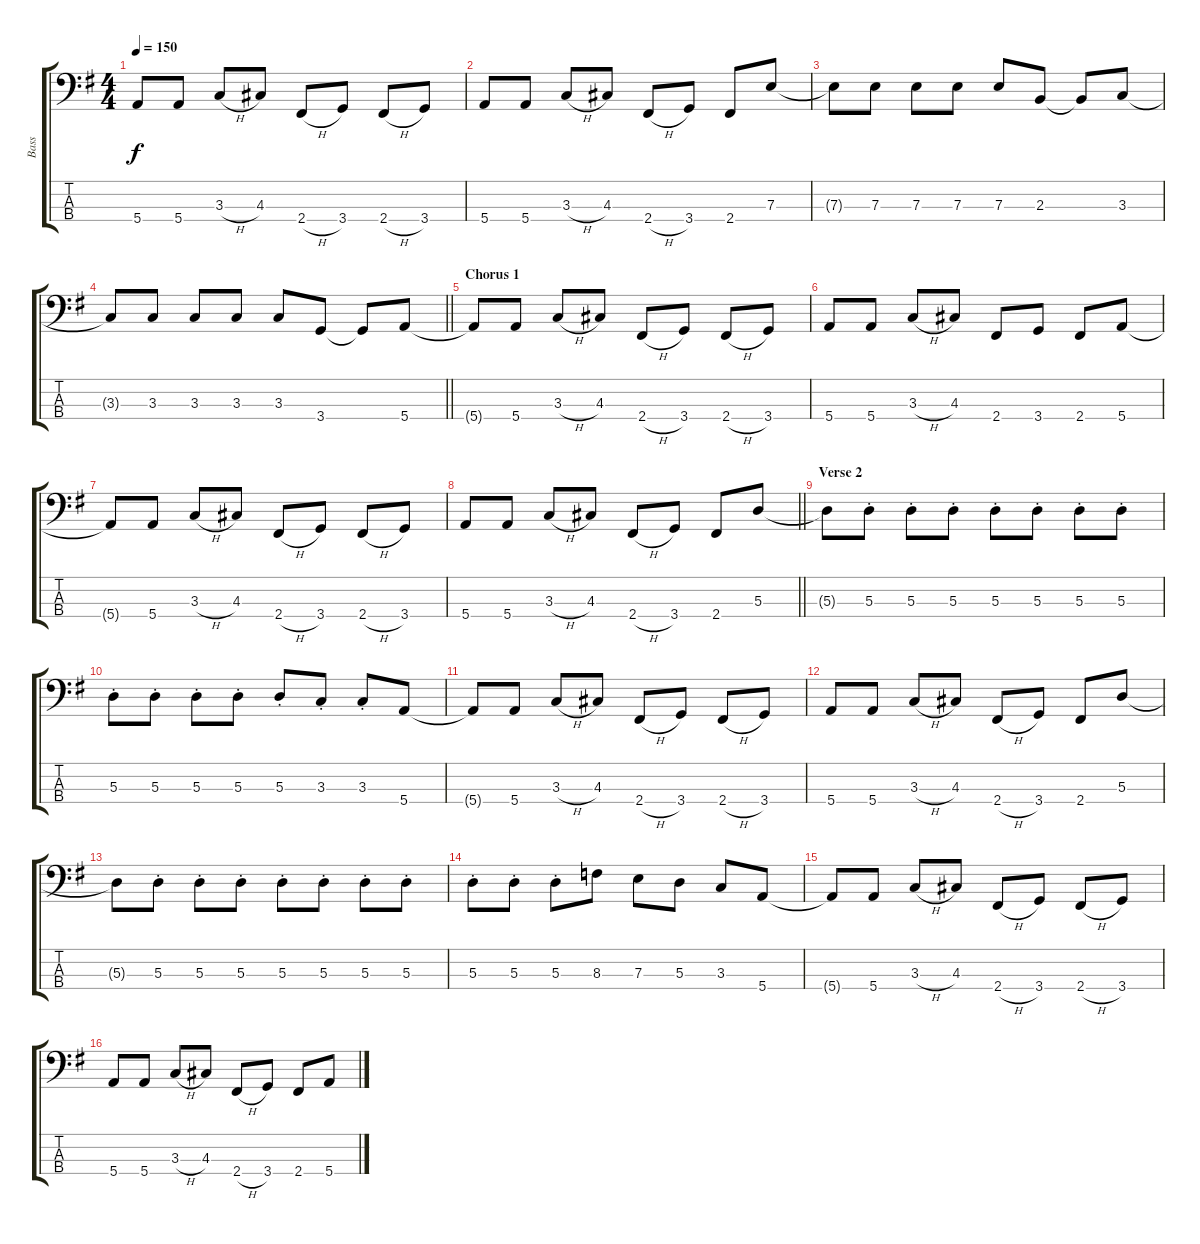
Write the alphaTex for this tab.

\track ("Bass" "Bass") {instrument electricbassfinger}
\staff {score tabs}
\tuning (G2 D2 A1 E1) {hide}
\ts (4 4)
\tempo 150
\clef f4
\ks g
5.4{t}.8{dy f} 5.4.8 3.3{h}.8 4.3.8 2.4{h}.8 3.4.8 2.4{h}.8 3.4.8 |
5.4.8 5.4.8 3.3{h}.8 4.3.8 2.4{h}.8 3.4.8 2.4.8 7.3.8 |
7.3{t}.8 7.3.8 7.3.8 7.3.8 7.3.8 2.3.8 2.3{t}.8 3.3.8 |
\barLineRight lightlight
3.3{t}.8 3.3.8 3.3.8 3.3.8 3.3.8 3.4.8 3.4{t}.8 5.4.8 |
\section ("" "Chorus 1")
5.4{t}.8 5.4.8 3.3{h}.8 4.3.8 2.4{h}.8 3.4.8 2.4{h}.8 3.4.8 |
5.4.8 5.4.8 3.3{h}.8 4.3.8 2.4.8 3.4.8 2.4.8 5.4.8 |
5.4{t}.8 5.4.8 3.3{h}.8 4.3.8 2.4{h}.8 3.4.8 2.4{h}.8 3.4.8 |
\barLineRight lightlight
5.4.8 5.4.8 3.3{h}.8 4.3.8 2.4{h}.8 3.4.8 2.4.8 5.3.8 |
\section ("" "Verse 2")
5.3{t}.8 5.3{st}.8 5.3{st}.8 5.3{st}.8 5.3{st}.8 5.3{st}.8 5.3{st}.8 5.3{st}.8 |
5.3{st}.8 5.3{st}.8 5.3{st}.8 5.3{st}.8 5.3{st}.8 3.3{st}.8 3.3{st}.8 5.4.8 |
5.4{t}.8 5.4.8 3.3{h}.8 4.3.8 2.4{h}.8 3.4.8 2.4{h}.8 3.4.8 |
5.4.8 5.4.8 3.3{h}.8 4.3.8 2.4{h}.8 3.4.8 2.4.8 5.3.8 |
5.3{t}.8 5.3{st}.8 5.3{st}.8 5.3{st}.8 5.3{st}.8 5.3{st}.8 5.3{st}.8 5.3{st}.8 |
5.3{st}.8 5.3{st}.8 5.3{st}.8 8.3.8 7.3.8 5.3.8 3.3.8 5.4.8 |
5.4{t}.8 5.4.8 3.3{h}.8 4.3.8 2.4{h}.8 3.4.8 2.4{h}.8 3.4.8 |
5.4.8 5.4.8 3.3{h}.8 4.3.8 2.4{h}.8 3.4.8 2.4.8 5.4.8
